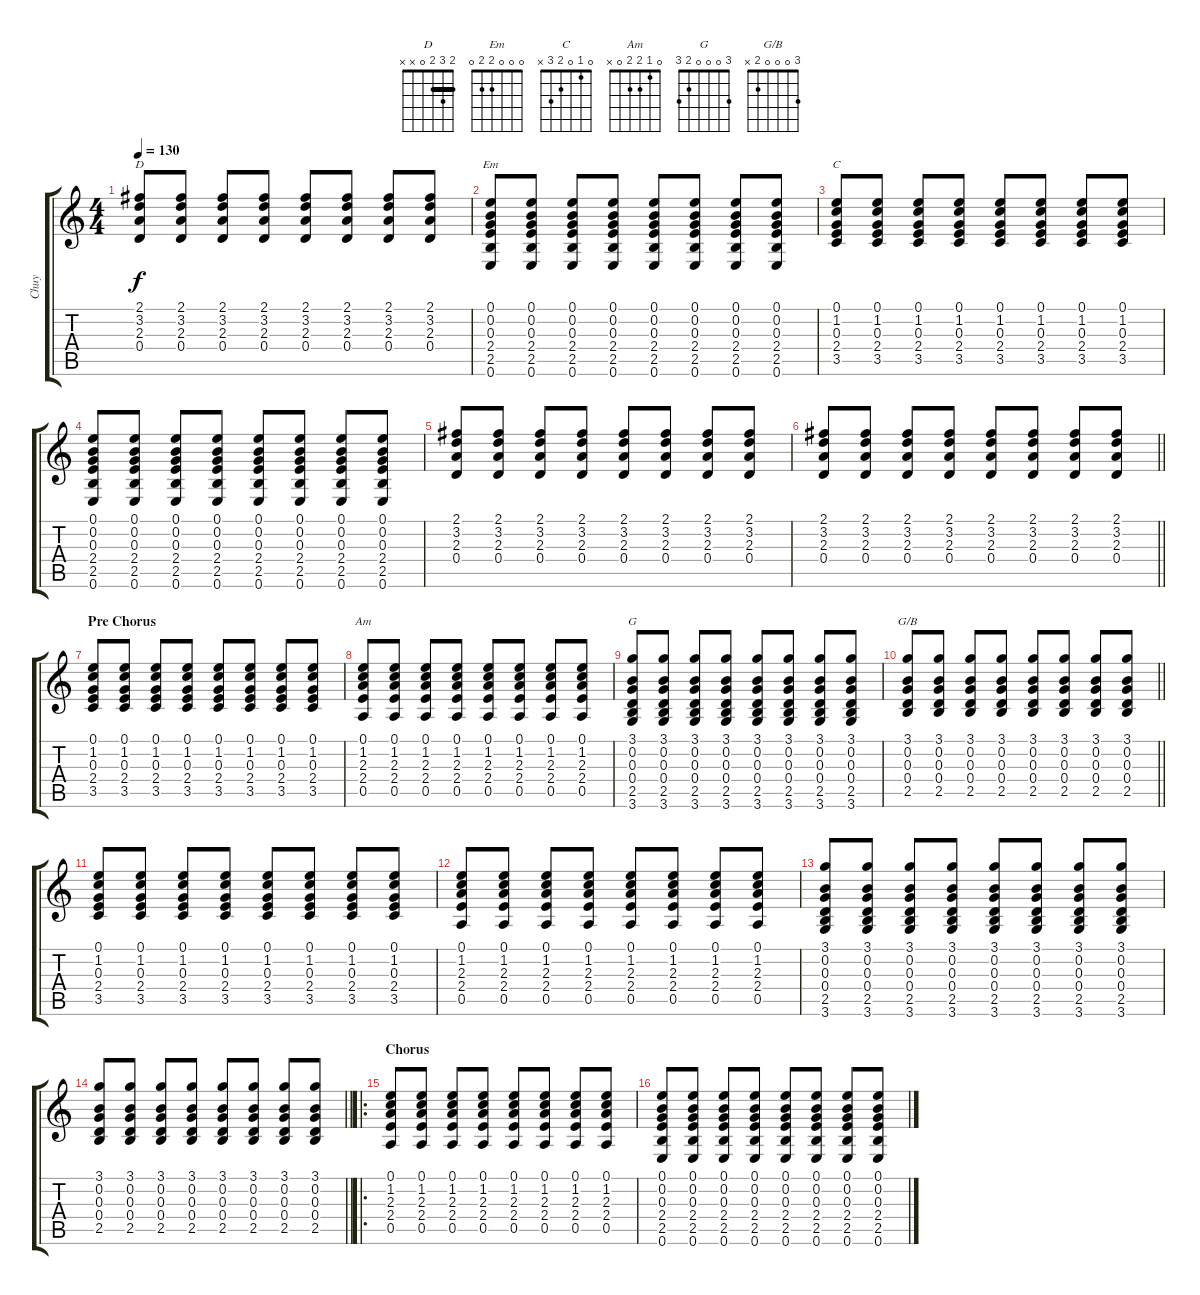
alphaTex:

\track ("Chuy" "Chuy") {instrument acousticguitarnylon}
\staff {score tabs}
\tuning (E4 B3 G3 D3 A2 E2) {hide}
\chord ("D" 2 3 2 0 x x) {barre 2}
\chord ("Em" 0 0 0 2 2 0)
\chord ("C" 0 1 0 2 3 x)
\chord ("Am" 0 1 2 2 0 x)
\chord ("G" 3 0 0 0 2 3)
\chord ("G/B" 3 0 0 0 2 x)
\ts (4 4)
\tempo 130
\clef g2
\ks c
(2.1 3.2 2.3 0.4).8{ch "D" dy f} (2.1 3.2 2.3 0.4).8 (2.1 3.2 2.3 0.4).8 (2.1 3.2 2.3 0.4).8 (2.1 3.2 2.3 0.4).8 (2.1 3.2 2.3 0.4).8 (2.1 3.2 2.3 0.4).8 (2.1 3.2 2.3 0.4).8 |
(0.1 0.2 0.3 2.4 2.5 0.6).8{ch "Em"} (0.1 0.2 0.3 2.4 2.5 0.6).8 (0.1 0.2 0.3 2.4 2.5 0.6).8 (0.1 0.2 0.3 2.4 2.5 0.6).8 (0.1 0.2 0.3 2.4 2.5 0.6).8 (0.1 0.2 0.3 2.4 2.5 0.6).8 (0.1 0.2 0.3 2.4 2.5 0.6).8 (0.1 0.2 0.3 2.4 2.5 0.6).8 |
(0.1 1.2 0.3 2.4 3.5).8{ch "C"} (0.1 1.2 0.3 2.4 3.5).8 (0.1 1.2 0.3 2.4 3.5).8 (0.1 1.2 0.3 2.4 3.5).8 (0.1 1.2 0.3 2.4 3.5).8 (0.1 1.2 0.3 2.4 3.5).8 (0.1 1.2 0.3 2.4 3.5).8 (0.1 1.2 0.3 2.4 3.5).8 |
(0.1 0.2 0.3 2.4 2.5 0.6).8 (0.1 0.2 0.3 2.4 2.5 0.6).8 (0.1 0.2 0.3 2.4 2.5 0.6).8 (0.1 0.2 0.3 2.4 2.5 0.6).8 (0.1 0.2 0.3 2.4 2.5 0.6).8 (0.1 0.2 0.3 2.4 2.5 0.6).8 (0.1 0.2 0.3 2.4 2.5 0.6).8 (0.1 0.2 0.3 2.4 2.5 0.6).8 |
(2.1 3.2 2.3 0.4).8 (2.1 3.2 2.3 0.4).8 (2.1 3.2 2.3 0.4).8 (2.1 3.2 2.3 0.4).8 (2.1 3.2 2.3 0.4).8 (2.1 3.2 2.3 0.4).8 (2.1 3.2 2.3 0.4).8 (2.1 3.2 2.3 0.4).8 |
\barLineRight lightlight
(2.1 3.2 2.3 0.4).8 (2.1 3.2 2.3 0.4).8 (2.1 3.2 2.3 0.4).8 (2.1 3.2 2.3 0.4).8 (2.1 3.2 2.3 0.4).8 (2.1 3.2 2.3 0.4).8 (2.1 3.2 2.3 0.4).8 (2.1 3.2 2.3 0.4).8 |
\section ("" "Pre Chorus")
(0.1 1.2 0.3 2.4 3.5).8 (0.1 1.2 0.3 2.4 3.5).8 (0.1 1.2 0.3 2.4 3.5).8 (0.1 1.2 0.3 2.4 3.5).8 (0.1 1.2 0.3 2.4 3.5).8 (0.1 1.2 0.3 2.4 3.5).8 (0.1 1.2 0.3 2.4 3.5).8 (0.1 1.2 0.3 2.4 3.5).8 |
(0.1 1.2 2.3 2.4 0.5).8{ch "Am"} (0.1 1.2 2.3 2.4 0.5).8 (0.1 1.2 2.3 2.4 0.5).8 (0.1 1.2 2.3 2.4 0.5).8 (0.1 1.2 2.3 2.4 0.5).8 (0.1 1.2 2.3 2.4 0.5).8 (0.1 1.2 2.3 2.4 0.5).8 (0.1 1.2 2.3 2.4 0.5).8 |
(3.1 0.2 0.3 0.4 2.5 3.6).8{ch "G"} (3.1 0.2 0.3 0.4 2.5 3.6).8 (3.1 0.2 0.3 0.4 2.5 3.6).8 (3.1 0.2 0.3 0.4 2.5 3.6).8 (3.1 0.2 0.3 0.4 2.5 3.6).8 (3.1 0.2 0.3 0.4 2.5 3.6).8 (3.1 0.2 0.3 0.4 2.5 3.6).8 (3.1 0.2 0.3 0.4 2.5 3.6).8 |
\barLineRight lightlight
(3.1 0.2 0.3 0.4 2.5).8{ch "G/B"} (3.1 0.2 0.3 0.4 2.5).8 (3.1 0.2 0.3 0.4 2.5).8 (3.1 0.2 0.3 0.4 2.5).8 (3.1 0.2 0.3 0.4 2.5).8 (3.1 0.2 0.3 0.4 2.5).8 (3.1 0.2 0.3 0.4 2.5).8 (3.1 0.2 0.3 0.4 2.5).8 |
(0.1 1.2 0.3 2.4 3.5).8 (0.1 1.2 0.3 2.4 3.5).8 (0.1 1.2 0.3 2.4 3.5).8 (0.1 1.2 0.3 2.4 3.5).8 (0.1 1.2 0.3 2.4 3.5).8 (0.1 1.2 0.3 2.4 3.5).8 (0.1 1.2 0.3 2.4 3.5).8 (0.1 1.2 0.3 2.4 3.5).8 |
(0.1 1.2 2.3 2.4 0.5).8 (0.1 1.2 2.3 2.4 0.5).8 (0.1 1.2 2.3 2.4 0.5).8 (0.1 1.2 2.3 2.4 0.5).8 (0.1 1.2 2.3 2.4 0.5).8 (0.1 1.2 2.3 2.4 0.5).8 (0.1 1.2 2.3 2.4 0.5).8 (0.1 1.2 2.3 2.4 0.5).8 |
(3.1 0.2 0.3 0.4 2.5 3.6).8 (3.1 0.2 0.3 0.4 2.5 3.6).8 (3.1 0.2 0.3 0.4 2.5 3.6).8 (3.1 0.2 0.3 0.4 2.5 3.6).8 (3.1 0.2 0.3 0.4 2.5 3.6).8 (3.1 0.2 0.3 0.4 2.5 3.6).8 (3.1 0.2 0.3 0.4 2.5 3.6).8 (3.1 0.2 0.3 0.4 2.5 3.6).8 |
\barLineRight lightlight
(3.1 0.2 0.3 0.4 2.5).8 (3.1 0.2 0.3 0.4 2.5).8 (3.1 0.2 0.3 0.4 2.5).8 (3.1 0.2 0.3 0.4 2.5).8 (3.1 0.2 0.3 0.4 2.5).8 (3.1 0.2 0.3 0.4 2.5).8 (3.1 0.2 0.3 0.4 2.5).8 (3.1 0.2 0.3 0.4 2.5).8 |
\ro
\section ("" "Chorus")
(0.1 1.2 2.3 2.4 0.5).8 (0.1 1.2 2.3 2.4 0.5).8 (0.1 1.2 2.3 2.4 0.5).8 (0.1 1.2 2.3 2.4 0.5).8 (0.1 1.2 2.3 2.4 0.5).8 (0.1 1.2 2.3 2.4 0.5).8 (0.1 1.2 2.3 2.4 0.5).8 (0.1 1.2 2.3 2.4 0.5).8 |
(0.1 0.2 0.3 2.4 2.5 0.6).8 (0.1 0.2 0.3 2.4 2.5 0.6).8 (0.1 0.2 0.3 2.4 2.5 0.6).8 (0.1 0.2 0.3 2.4 2.5 0.6).8 (0.1 0.2 0.3 2.4 2.5 0.6).8 (0.1 0.2 0.3 2.4 2.5 0.6).8 (0.1 0.2 0.3 2.4 2.5 0.6).8 (0.1 0.2 0.3 2.4 2.5 0.6).8
